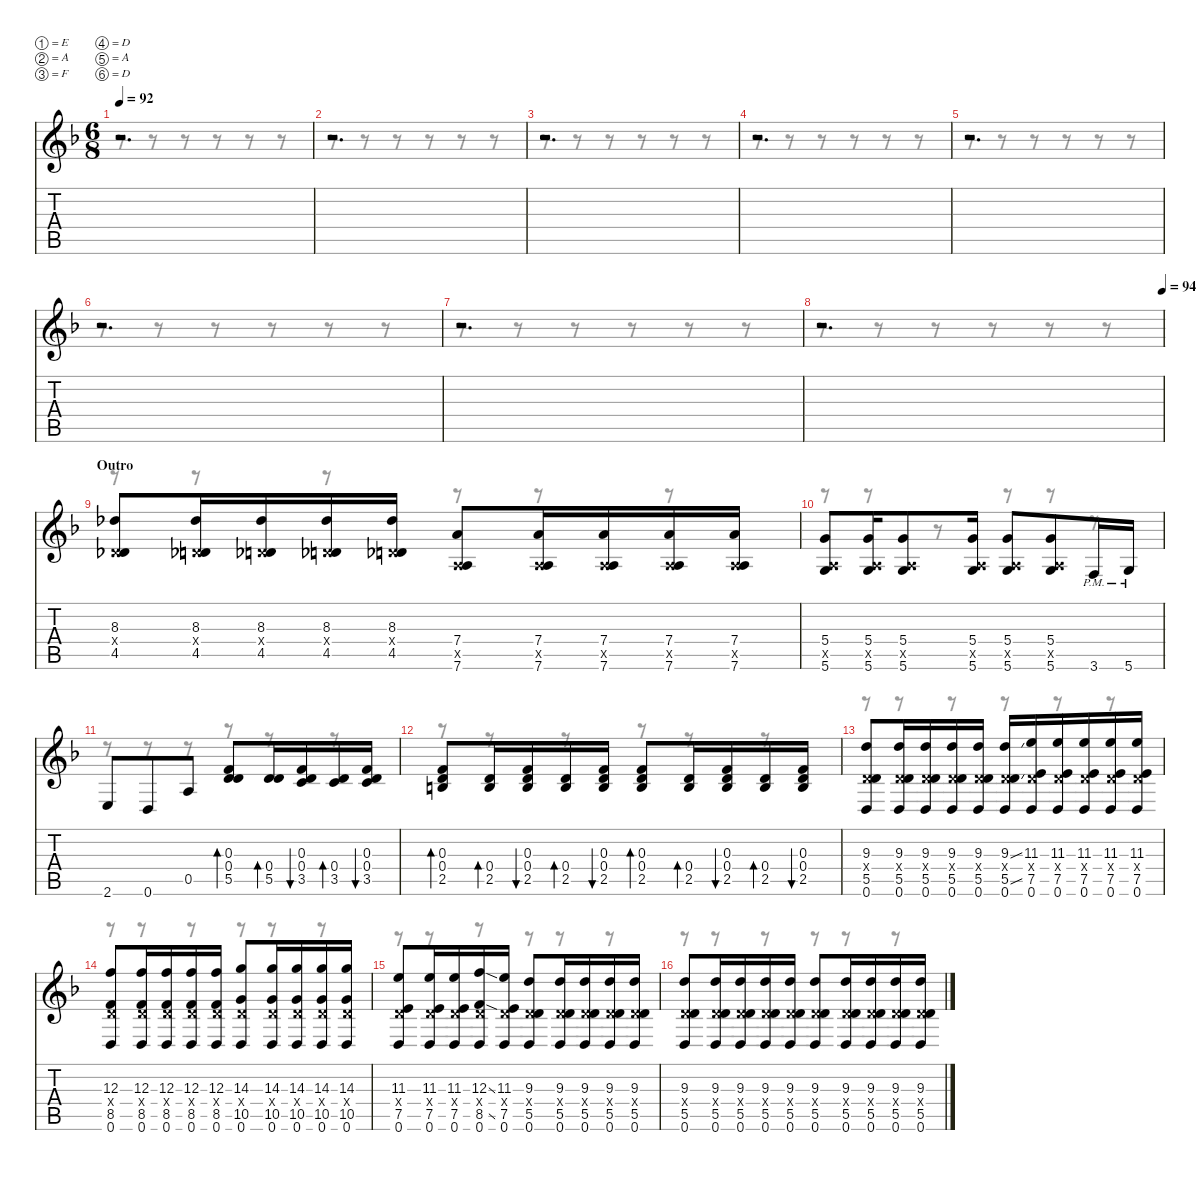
\defaultSystemsLayout 4
\hideDynamics
\bracketExtendMode nobrackets
\singleTrackTrackNamePolicy hidden
\multiTrackTrackNamePolicy hidden
\otherSystemsTrackNameOrientation horizontal
\track ("M. Akerfeldt" "dist.guit.") {defaultSystemsLayout 4 instrument distortionguitar}
\staff {score tabs}
\tuning (E4 A3 F3 D3 A2 D2)
\voice
\ts (6 8)
\tempo 92
\clef g2
\ks dminor
r.2{d dy ff beam Up} |
r.2{d beam Up} |
r.2{d beam Up} |
r.2{d beam Up} |
r.2{d beam Up} |
r.2{d beam Up} |
r.2{d beam Up} |
\tempo (94 1)
r.2{d beam Up} |
\section ("" "Outro")
(8.3{acc b} 0.4{x acc forcenatural} 4.5{acc b}).8{dy f beam Up} (8.3{acc b} 0.4{x acc forcenatural} 4.5{acc b}).16{beam Up} (8.3{acc b} 0.4{x acc forcenatural} 4.5{acc b}).16{beam Up} (8.3{acc b} 0.4{x acc forcenatural} 4.5{acc b}).16{beam Up} (8.3{acc b} 0.4{x acc forcenatural} 4.5{acc b}).16{beam Up} (7.4{acc forcenatural} 0.5{x acc forcenatural} 7.6{acc forcenatural}).8{beam Up} (7.4{acc forcenatural} 0.5{x acc forcenatural} 7.6{acc forcenatural}).16{beam Up} (7.4{acc forcenatural} 0.5{x acc forcenatural} 7.6{acc forcenatural}).16{beam Up} (7.4{acc forcenatural} 0.5{x acc forcenatural} 7.6{acc forcenatural}).16{beam Up} (7.4{acc forcenatural} 0.5{x acc forcenatural} 7.6{acc forcenatural}).16{beam Up} |
(5.4{acc forcenatural} 0.5{x acc forcenatural} 5.6{acc forcenatural}).8{beam Up} (5.4{acc forcenatural} 0.5{x acc forcenatural} 5.6{acc forcenatural}).16{beam Up} (5.4{acc forcenatural} 0.5{x acc forcenatural} 5.6{acc forcenatural}).8{beam Up} (5.4{acc forcenatural} 0.5{x acc forcenatural} 5.6{acc forcenatural}).16{beam Up} (5.4{acc forcenatural} 0.5{x acc forcenatural} 5.6{acc forcenatural}).8{beam Up} (5.4{acc forcenatural} 0.5{x acc forcenatural} 5.6{acc forcenatural}).8{beam Up} 3.6{pm acc forcenatural}.16{dy ff beam Up} 5.6{pm acc forcenatural}.16{beam Up} |
2.6{acc forcenatural}.8{dy f beam Up} 0.6{acc forcenatural}.8{beam Up} 0.5{acc forcenatural}.8{beam Up} (0.3{acc forcenatural} 0.4{acc forcenatural} 5.5{acc forcenatural}).8{bd 60 beam Up} (0.4{acc forcenatural} 5.5{acc forcenatural}).16{bd 60 beam Up} (0.3{acc forcenatural} 0.4{acc forcenatural} 3.5{acc forcenatural}).16{bu 60 beam Up} (0.4{acc forcenatural} 3.5{acc forcenatural}).16{bd 60 beam Up} (0.3{acc forcenatural} 0.4{acc forcenatural} 3.5{acc forcenatural}).16{bu 60 beam Up} |
(0.3{acc forcenatural} 0.4{acc forcenatural} 2.5{acc forcenatural}).8{bd 60 beam Up} (0.4{acc forcenatural} 2.5{acc forcenatural}).16{bd 60 beam Up} (0.3{acc forcenatural} 0.4{acc forcenatural} 2.5{acc forcenatural}).16{bu 60 beam Up} (0.4{acc forcenatural} 2.5{acc forcenatural}).16{bd 60 beam Up} (0.3{acc forcenatural} 0.4{acc forcenatural} 2.5{acc forcenatural}).16{bu 60 beam Up} (0.3{acc forcenatural} 0.4{acc forcenatural} 2.5{acc forcenatural}).8{bd 60 beam Up} (0.4{acc forcenatural} 2.5{acc forcenatural}).16{bd 60 beam Up} (0.3{acc forcenatural} 0.4{acc forcenatural} 2.5{acc forcenatural}).16{bu 60 beam Up} (0.4{acc forcenatural} 2.5{acc forcenatural}).16{bd 60 beam Up} (0.3{acc forcenatural} 0.4{acc forcenatural} 2.5{acc forcenatural}).16{bu 60 beam Up} |
(9.3{acc forcenatural} 0.4{x acc forcenatural} 5.5{acc forcenatural} 0.6{acc forcenatural}).8{beam Up} (9.3{acc forcenatural} 0.4{x acc forcenatural} 5.5{acc forcenatural} 0.6{acc forcenatural}).16{beam Up} (9.3{acc forcenatural} 0.4{x acc forcenatural} 5.5{acc forcenatural} 0.6{acc forcenatural}).16{beam Up} (9.3{acc forcenatural} 0.4{x acc forcenatural} 5.5{acc forcenatural} 0.6{acc forcenatural}).16{beam Up} (9.3{acc forcenatural} 0.4{x acc forcenatural} 5.5{acc forcenatural} 0.6{acc forcenatural}).16{beam Up} (9.3{ss acc forcenatural} 0.4{x acc forcenatural} 5.5{ss acc forcenatural} 0.6{acc forcenatural}).16{beam Up} (11.3{acc forcenatural} 0.4{x acc forcenatural} 7.5{acc forcenatural} 0.6{acc forcenatural}).16{beam Up} (11.3{acc forcenatural} 0.4{x acc forcenatural} 7.5{acc forcenatural} 0.6{acc forcenatural}).16{beam Up} (11.3{acc forcenatural} 0.4{x acc forcenatural} 7.5{acc forcenatural} 0.6{acc forcenatural}).16{beam Up} (11.3{acc forcenatural} 0.4{x acc forcenatural} 7.5{acc forcenatural} 0.6{acc forcenatural}).16{beam Up} (11.3{acc forcenatural} 0.4{x acc forcenatural} 7.5{acc forcenatural} 0.6{acc forcenatural}).16{beam Up} |
(12.3{acc forcenatural} 0.4{x acc forcenatural} 8.5{acc forcenatural} 0.6{acc forcenatural}).8{beam Up} (12.3{acc forcenatural} 0.4{x acc forcenatural} 8.5{acc forcenatural} 0.6{acc forcenatural}).16{beam Up} (12.3{acc forcenatural} 0.4{x acc forcenatural} 8.5{acc forcenatural} 0.6{acc forcenatural}).16{beam Up} (12.3{acc forcenatural} 0.4{x acc forcenatural} 8.5{acc forcenatural} 0.6{acc forcenatural}).16{beam Up} (12.3{acc forcenatural} 0.4{x acc forcenatural} 8.5{acc forcenatural} 0.6{acc forcenatural}).16{beam Up} (14.3{acc forcenatural} 0.4{x acc forcenatural} 10.5{acc forcenatural} 0.6{acc forcenatural}).8{beam Up} (14.3{acc forcenatural} 0.4{x acc forcenatural} 10.5{acc forcenatural} 0.6{acc forcenatural}).16{beam Up} (14.3{acc forcenatural} 0.4{x acc forcenatural} 10.5{acc forcenatural} 0.6{acc forcenatural}).16{beam Up} (14.3{acc forcenatural} 0.4{x acc forcenatural} 10.5{acc forcenatural} 0.6{acc forcenatural}).16{beam Up} (14.3{acc forcenatural} 0.4{x acc forcenatural} 10.5{acc forcenatural} 0.6{acc forcenatural}).16{beam Up} |
(11.3{acc forcenatural} 0.4{x acc forcenatural} 7.5{acc forcenatural} 0.6{acc forcenatural}).8{beam Up} (11.3{acc forcenatural} 0.4{x acc forcenatural} 7.5{acc forcenatural} 0.6{acc forcenatural}).16{beam Up} (11.3{acc forcenatural} 0.4{x acc forcenatural} 7.5{acc forcenatural} 0.6{acc forcenatural}).16{beam Up} (12.3{ss acc forcenatural} 0.4{x acc forcenatural} 8.5{ss acc forcenatural} 0.6{acc forcenatural}).16{beam Up} (11.3{acc forcenatural} 0.4{x acc forcenatural} 7.5{acc forcenatural} 0.6{acc forcenatural}).16{dy ff beam Up} (9.3{acc forcenatural} 0.4{x acc forcenatural} 5.5{acc forcenatural} 0.6{acc forcenatural}).8{dy f beam Up} (9.3{acc forcenatural} 0.4{x acc forcenatural} 5.5{acc forcenatural} 0.6{acc forcenatural}).16{beam Up} (9.3{acc forcenatural} 0.4{x acc forcenatural} 5.5{acc forcenatural} 0.6{acc forcenatural}).16{beam Up} (9.3{acc forcenatural} 0.4{x acc forcenatural} 5.5{acc forcenatural} 0.6{acc forcenatural}).16{beam Up} (9.3{acc forcenatural} 0.4{x acc forcenatural} 5.5{acc forcenatural} 0.6{acc forcenatural}).16{beam Up} |
(9.3{acc forcenatural} 0.4{x acc forcenatural} 5.5{acc forcenatural} 0.6{acc forcenatural}).8{beam Up} (9.3{acc forcenatural} 0.4{x acc forcenatural} 5.5{acc forcenatural} 0.6{acc forcenatural}).16{beam Up} (9.3{acc forcenatural} 0.4{x acc forcenatural} 5.5{acc forcenatural} 0.6{acc forcenatural}).16{beam Up} (9.3{acc forcenatural} 0.4{x acc forcenatural} 5.5{acc forcenatural} 0.6{acc forcenatural}).16{beam Up} (9.3{acc forcenatural} 0.4{x acc forcenatural} 5.5{acc forcenatural} 0.6{acc forcenatural}).16{beam Up} (9.3{acc forcenatural} 0.4{x acc forcenatural} 5.5{acc forcenatural} 0.6{acc forcenatural}).8{beam Up} (9.3{acc forcenatural} 0.4{x acc forcenatural} 5.5{acc forcenatural} 0.6{acc forcenatural}).16{beam Up} (9.3{acc forcenatural} 0.4{x acc forcenatural} 5.5{acc forcenatural} 0.6{acc forcenatural}).16{beam Up} (9.3{acc forcenatural} 0.4{x acc forcenatural} 5.5{acc forcenatural} 0.6{acc forcenatural}).16{beam Up} (9.3{acc forcenatural} 0.4{x acc forcenatural} 5.5{acc forcenatural} 0.6{acc forcenatural}).16{beam Up}
\voice
\clef g2
\ottava regular
\simile none
\ks dminor
r.8{dy mf beam Down} r.8{beam Down} r.8{beam Down} r.8{beam Down} r.8{beam Down} r.8{beam Down} |
r.8{beam Down} r.8{beam Down} r.8{beam Down} r.8{beam Down} r.8{beam Down} r.8{beam Down} |
r.8{beam Down} r.8{beam Down} r.8{beam Down} r.8{beam Down} r.8{beam Down} r.8{beam Down} |
r.8{beam Down} r.8{beam Down} r.8{beam Down} r.8{beam Down} r.8{beam Down} r.8{beam Down} |
r.8{beam Down} r.8{beam Down} r.8{beam Down} r.8{beam Down} r.8{beam Down} r.8{beam Down} |
r.8{beam Down} r.8{beam Down} r.8{beam Down} r.8{beam Down} r.8{beam Down} r.8{beam Down} |
r.8{beam Down} r.8{beam Down} r.8{beam Down} r.8{beam Down} r.8{beam Down} r.8{beam Down} |
r.8{beam Down} r.8{beam Down} r.8{beam Down} r.8{beam Down} r.8{beam Down} r.8{beam Down} |
r.8{beam Down} r.8{beam Down} r.8{beam Down} r.8{beam Down} r.8{beam Down} r.8{beam Down} |
r.8{beam Down} r.8{beam Down} r.8{beam Down} r.8{beam Down} r.8{beam Down} r.8{beam Down} |
r.8{beam Down} r.8{beam Down} r.8{beam Down} r.8{beam Down} r.8{beam Down} r.8{beam Down} |
r.8{beam Down} r.8{beam Down} r.8{beam Down} r.8{beam Down} r.8{beam Down} r.8{beam Down} |
r.8{beam Down} r.8{beam Down} r.8{beam Down} r.8{beam Down} r.8{beam Down} r.8{beam Down} |
r.8{beam Down} r.8{beam Down} r.8{beam Down} r.8{beam Down} r.8{beam Down} r.8{beam Down} |
r.8{beam Down} r.8{beam Down} r.8{beam Down} r.8{beam Down} r.8{beam Down} r.8{beam Down} |
r.8{beam Down} r.8{beam Down} r.8{beam Down} r.8{beam Down} r.8{beam Down} r.8{beam Down}
